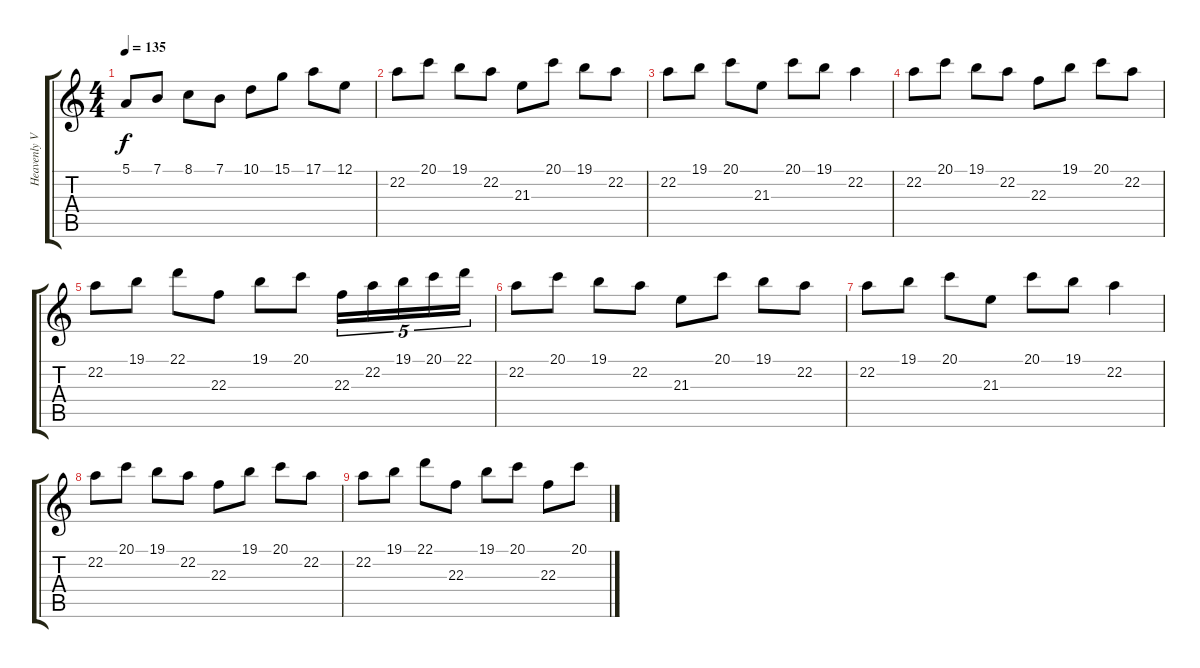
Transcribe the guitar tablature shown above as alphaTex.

\track ("Heavenly Voice" "Heavenly V") {instrument musicbox}
\staff {score tabs}
\tuning (E4 B3 G3 D3 A2 E2) {hide}
\ts (4 4)
\tempo 135
\clef g2
\ks c
5.1.8{dy f} 7.1.8 8.1.8 7.1.8 10.1.8 15.1.8 17.1.8 12.1.8 |
22.2.8 20.1.8 19.1.8 22.2.8 21.3.8 20.1.8 19.1.8 22.2.8 |
22.2.8 19.1.8 20.1.8 21.3.8 20.1.8 19.1.8 22.2.4 |
22.2.8 20.1.8 19.1.8 22.2.8 22.3.8 19.1.8 20.1.8 22.2.8 |
22.2.8 19.1.8 22.1.8 22.3.8 19.1.8 20.1.8 22.3.16{tu (5 4)} 22.2.16{tu (5 4)} 19.1.16{tu (5 4)} 20.1.16{tu (5 4)} 22.1.16{tu (5 4)} |
22.2.8 20.1.8 19.1.8 22.2.8 21.3.8 20.1.8 19.1.8 22.2.8 |
22.2.8 19.1.8 20.1.8 21.3.8 20.1.8 19.1.8 22.2.4 |
22.2.8 20.1.8 19.1.8 22.2.8 22.3.8 19.1.8 20.1.8 22.2.8 |
22.2.8 19.1.8 22.1.8 22.3.8 19.1.8 20.1.8 22.3.8 20.1.8
